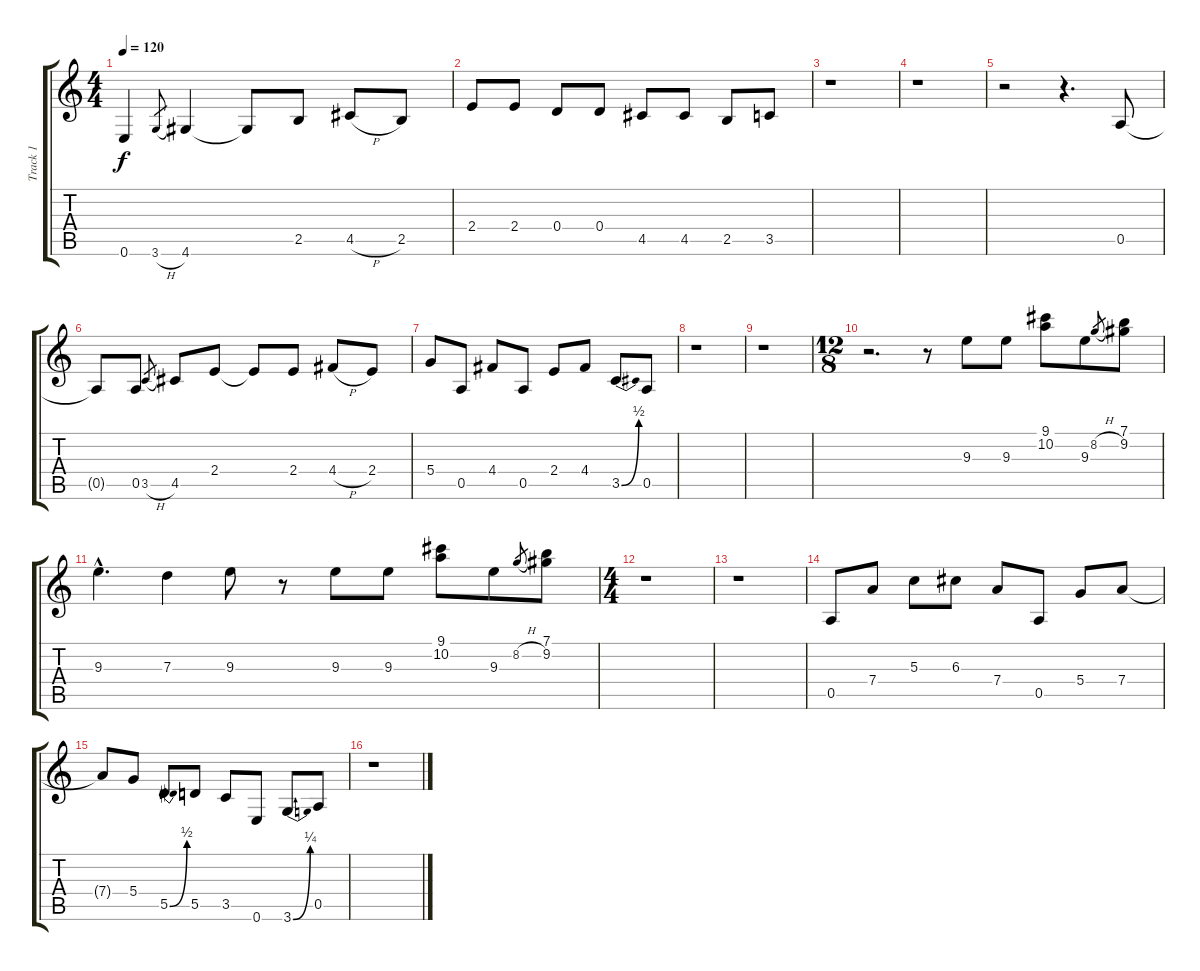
\track ("Track 1" "Track 1") {instrument acousticguitarnylon}
\staff {score tabs}
\tuning (E4 B3 G3 D3 A2 E2) {hide}
\ts (4 4)
\tempo 120
\clef g2
\ks c
0.6.4{dy f} 3.6{h}.8{gr} 4.6.4 4.6{t}.8 2.5.8 4.5{h}.8 2.5.8 |
2.4.8 2.4.8 0.4.8 0.4.8 4.5.8 4.5.8 2.5.8 3.5.8 |
r.1 |
r.1 |
r.2 r.4{d} 0.5.8 |
0.5{t}.8 0.5.8 3.5{h}.8{gr} 4.5.8 2.4.8 2.4{t}.8 2.4.8 4.4{h}.8 2.4.8 |
5.4.8 0.5.8 4.4.8 0.5.8 2.4.8 4.4.8 3.5{be (bend 0 0 60 2)}.8 0.5.8 |
r.1 |
r.1 |
\ts (12 8)
r.2{d} r.8 9.3.8 9.3.8 (9.1 10.2).8 9.3.8 8.2{h}.8{gr} (7.1 9.2).8 |
9.3{hac}.4{d} 7.3.4 9.3.8 r.8 9.3.8 9.3.8 (9.1 10.2).8 9.3.8 8.2{h}.8{gr} (7.1 9.2).8 |
\ts (4 4)
r.1 |
r.1 |
0.5.8 7.4.8 5.3.8 6.3.8 7.4.8 0.5.8 5.4.8 7.4.8 |
7.4{t}.8 5.4.8 5.5{be (bend 0 0 60 2)}.8 5.5.8 3.5.8 0.6.8 3.6{be (bend 0 0 60 1)}.8 0.5.8 |
r.1
